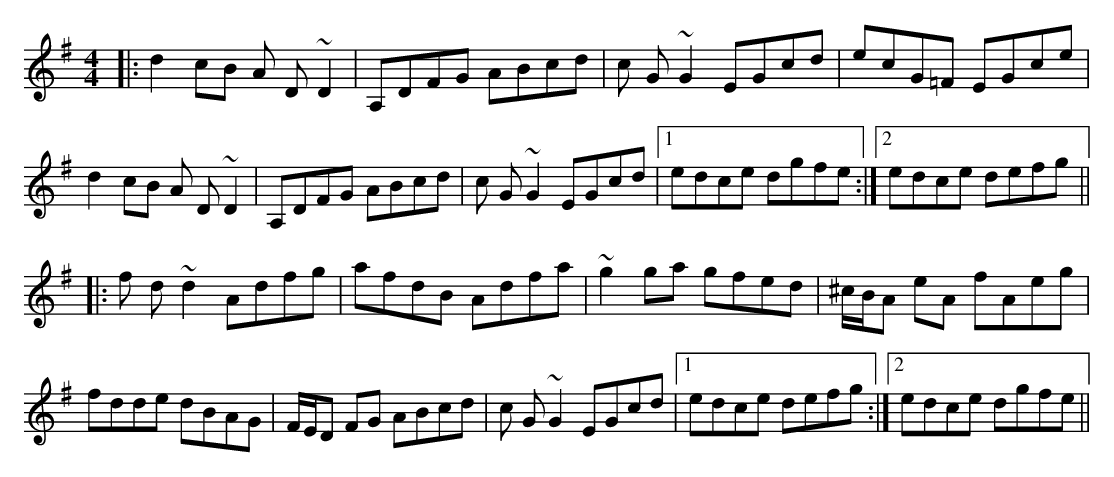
X:1
M:4/4
K:Dmix
|:d2cB A D~D2|A,DFG ABcd|c G~G2 EGcd|ecG=F EGce|
d2cB A D~D2|A,DFG ABcd|c G~G2 EGcd|1 edce dgfe:|2 edce defg||
|:f d~d2 Adfg|afdB Adfa|~g2ga gfed|^c/B/A eA fAeg|
fdde dBAG|F/E/D FG ABcd|c G~G2 EGcd|1 edce defg:|2 edce dgfe||
